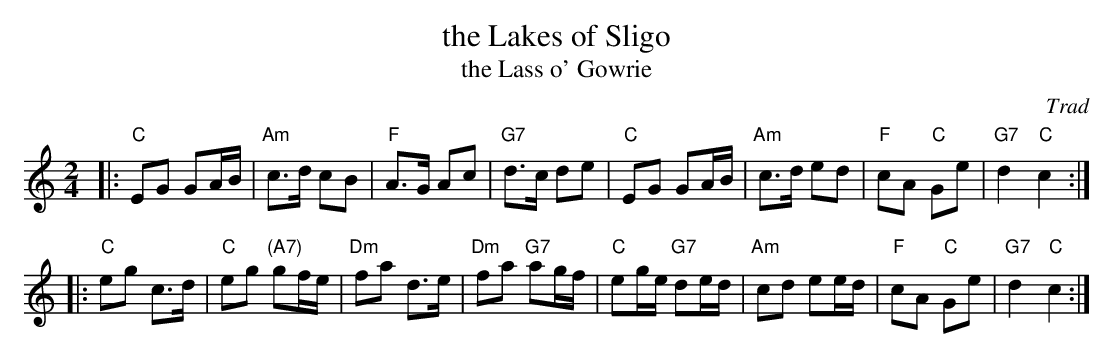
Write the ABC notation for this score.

X:1
T: the Lakes of Sligo
T: the Lass o' Gowrie
O: Trad
M: 2/4
L: 1/8
K: C
|: "C"EG GA/B/ | "Am"c>d cB | "F"A>G Ac | "G7"d>c de \
 | "C"EG GA/B/ | "Am"c>d ed | "F"cA "C"Ge | "G7"d2 "C"c2 :|
|: "C"eg c>d | "C"eg "(A7)"gf/e/ | "Dm"fa d>e | "Dm"fa "G7"ag/f/ \
 | "C"eg/e/ "G7"de/d/ | "Am"cd ee/d/ | "F"cA "C"Ge | "G7"d2 "C"c2 :|
